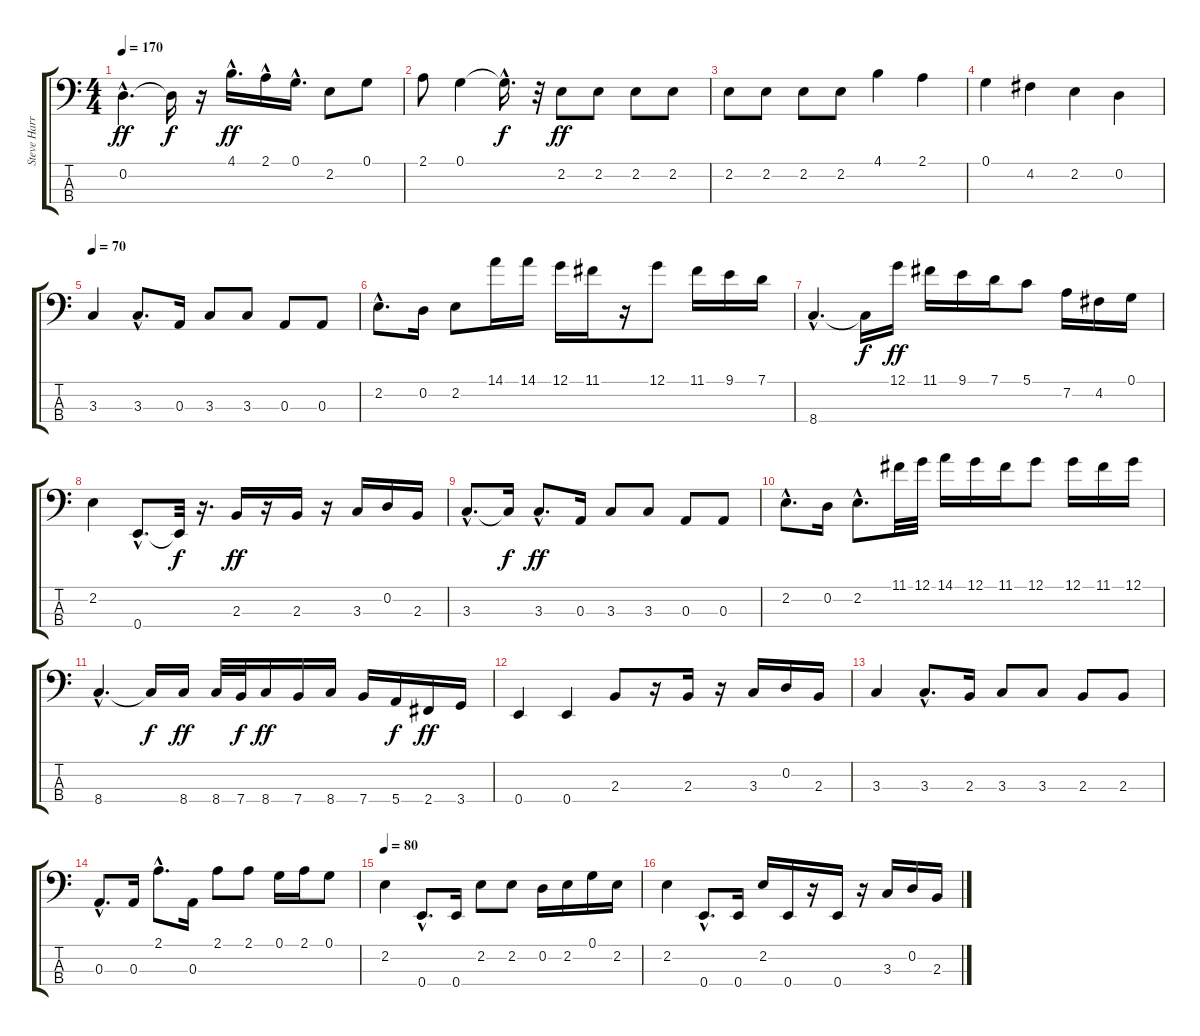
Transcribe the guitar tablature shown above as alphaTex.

\track ("Steve Harris" "Steve Harr") {instrument electricbassfinger}
\staff {score tabs}
\tuning (G2 D2 A1 E1) {hide}
\ts (4 4)
\tempo 170
\clef f4
\ks c
0.2{hac}.4{d dy ff} 0.2{t}.16{dy f} r.16 4.1{hac}.16{d dy ff} 2.1{hac}.16 0.1{hac}.16{d} 2.2.8 0.1.8 |
2.1.8 0.1.4 0.1{hac t}.16{d dy f} r.32 2.2.8{dy ff} 2.2.8 2.2.8 2.2.8 |
2.2.8 2.2.8 2.2.8 2.2.8 4.1.4 2.1.4 |
0.1.4 4.2.4 2.2.4 0.2.4 |
\tempo 80
\tempo 70
3.3.4 3.3{hac}.8{d} 0.3.16 3.3.8 3.3.8 0.3.8 0.3.8 |
2.2{hac}.8{d} 0.2.16 2.2.8 14.1.16 14.1.16 12.1.16 11.1.16 r.16 12.1.8 11.1.16 9.1.16 7.1.16 |
8.4{hac}.4{d} 8.4{t}.16{dy f} 12.1.16{dy ff} 11.1.16 9.1.16 7.1.16 5.1.8 7.2.16 4.2.16 0.1.16 |
2.2.4 0.4{hac}.8{d} 0.4{t}.32{dy f} r.16{d} 2.3.16{dy ff} r.16 2.3.16 r.16 3.3.16 0.2.16 2.3.16 |
3.3{hac}.8{d} 3.3{t}.16{dy f} 3.3{hac}.8{d dy ff} 0.3.16 3.3.8 3.3.8 0.3.8 0.3.8 |
2.2{hac}.8{d} 0.2.16 2.2{hac}.8{d} 11.1.32 12.1.32 14.1.16 12.1.16 11.1.16 12.1.8 12.1.16 11.1.16 12.1.16 |
8.4{hac}.4{d} 8.4{t}.16{dy f} 8.4.16{dy ff} 8.4.32 7.4.32{dy f} 8.4.16{dy ff} 7.4.16 8.4.16 7.4.16 5.4.16{dy f} 2.4.16{dy ff} 3.4.16 |
0.4.4 0.4.4 2.3.8 r.16 2.3.16 r.16 3.3.16 0.2.16 2.3.16 |
3.3.4 3.3{hac}.8{d} 2.3.16 3.3.8 3.3.8 2.3.8 2.3.8 |
0.3{hac}.8{d} 0.3.16 2.1{hac}.8{d} 0.3.16 2.1.8 2.1.8 0.1.16 2.1.16 0.1.8 |
\tempo 80
2.2.4 0.4{hac}.8{d} 0.4.16 2.2.8 2.2.8 0.2.16 2.2.16 0.1.16 2.2.16 |
2.2.4 0.4{hac}.8{d} 0.4.16 2.2.16 0.4.16 r.16 0.4.16 r.16 3.3.16 0.2.16 2.3.16
